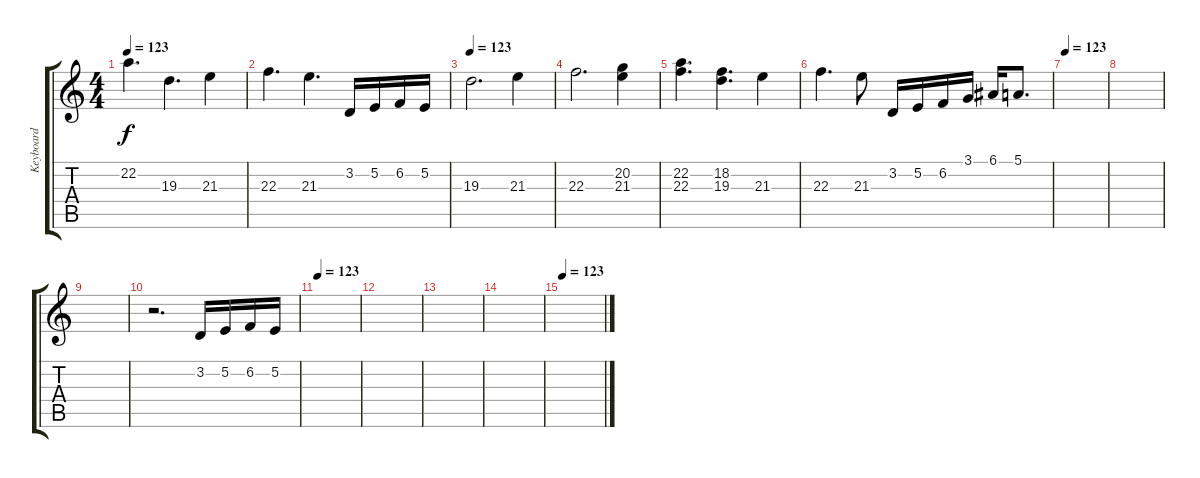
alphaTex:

\track ("Keyboard" "Keyboard") {instrument choiraahs}
\staff {score tabs}
\tuning (E4 B3 G3 D3 A2 E2) {hide}
\ts (4 4)
\tempo 123
\clef g2
\ks c
22.2.4{d dy f} 19.3.4{d} 21.3.4 |
22.3.4{d} 21.3.4{d} 3.2.16{volume 9 instrument harpsichord} 5.2.16 6.2.16 5.2.16 |
\tempo 123
19.3.2{d volume 13 instrument choiraahs} 21.3.4 |
22.3.2{d} (20.2 21.3).4 |
(22.2 22.3).4{d} (18.2 19.3).4{d} 21.3.4 |
22.3.4{d} 21.3.8 3.2.16{volume 9 instrument harpsichord} 5.2.16 6.2.16 3.1.16 6.1.16 5.1.8{d} |
\tempo 123
|
|
|
r.2{d} 3.2.16{volume 9 instrument harpsichord} 5.2.16 6.2.16 5.2.16 |
\tempo 123
|
|
|
|
\tempo 123
